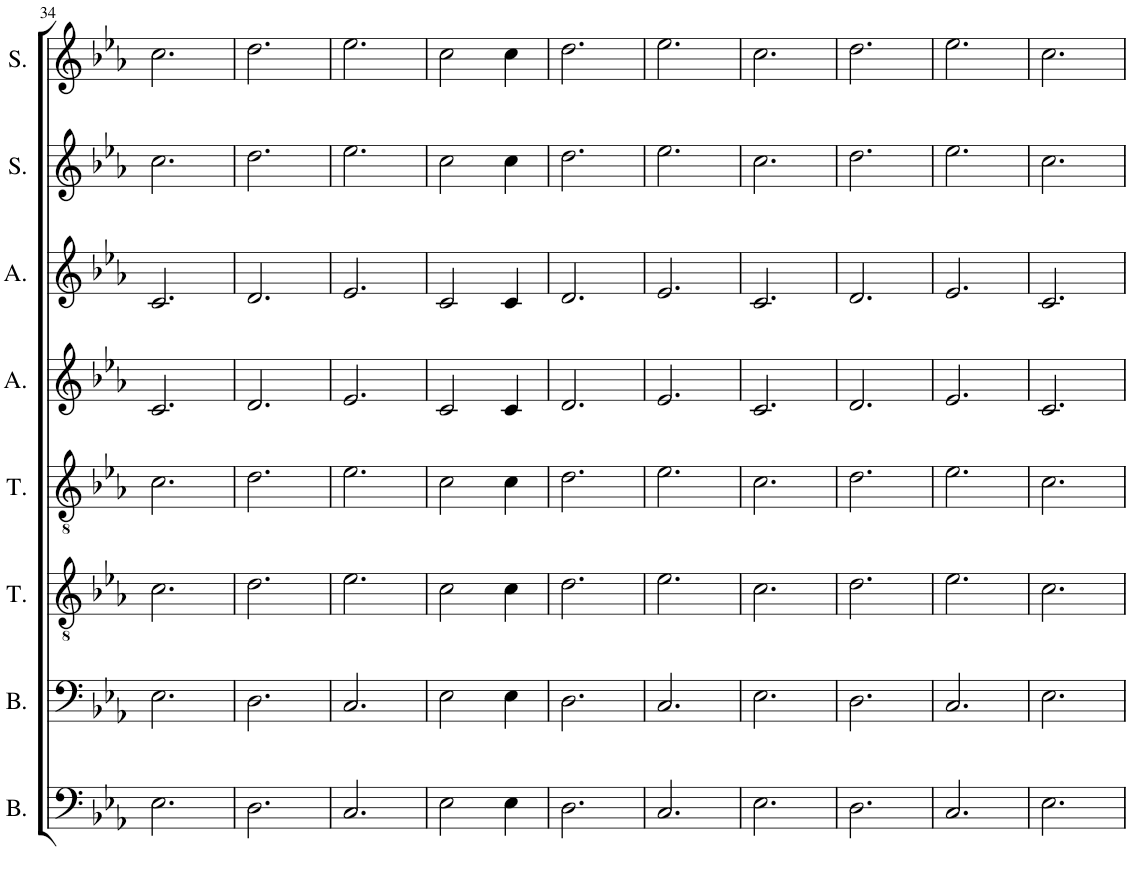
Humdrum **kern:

**kern	**kern	**kern	**kern	**kern	**kern	**kern	**kern
*part8	*part7	*part6	*part5	*part4	*part3	*part2	*part1
*staff8	*staff7	*staff6	*staff5	*staff4	*staff3	*staff2	*staff1
*I"Basse 2	*I"Basse 1	*I"Ténor 2	*I"Ténor 1	*I"Alto 2	*I"Alto 1	*I"Soprano 2	*I"Soprano 1
*I'B.	*I'B.	*I'T.	*I'T.	*I'A.	*I'A.	*I'S.	*I'S.
!!LO:PB:g=z
*clefF4	*clefF4	*clefGv2	*clefGv2	*clefG2	*clefG2	*clefG2	*clefG2
*k[b-e-a-]	*k[b-e-a-]	*k[b-e-a-]	*k[b-e-a-]	*k[b-e-a-]	*k[b-e-a-]	*k[b-e-a-]	*k[b-e-a-]
*M3/4	*M3/4	*M3/4	*M3/4	*M3/4	*M3/4	*M3/4	*M3/4
=34	=34	=34	=34	=34	=34	=34	=34
2.E-\	2.E-\	2.c\	2.c\	2.c/	2.c/	2.cc\	2.cc\
=35	=35	=35	=35	=35	=35	=35	=35
2.D\	2.D\	2.d\	2.d\	2.d/	2.d/	2.dd\	2.dd\
=36	=36	=36	=36	=36	=36	=36	=36
2.C/	2.C/	2.e-\	2.e-\	2.e-/	2.e-/	2.ee-\	2.ee-\
=37	=37	=37	=37	=37	=37	=37	=37
2E-\	2E-\	2c\	2c\	2c/	2c/	2cc\	2cc\
4E-\	4E-\	4c\	4c\	4c/	4c/	4cc\	4cc\
=38	=38	=38	=38	=38	=38	=38	=38
2.D\	2.D\	2.d\	2.d\	2.d/	2.d/	2.dd\	2.dd\
=39	=39	=39	=39	=39	=39	=39	=39
2.C/	2.C/	2.e-\	2.e-\	2.e-/	2.e-/	2.ee-\	2.ee-\
=40	=40	=40	=40	=40	=40	=40	=40
2.E-\	2.E-\	2.c\	2.c\	2.c/	2.c/	2.cc\	2.cc\
=41	=41	=41	=41	=41	=41	=41	=41
2.D\	2.D\	2.d\	2.d\	2.d/	2.d/	2.dd\	2.dd\
=42	=42	=42	=42	=42	=42	=42	=42
2.C/	2.C/	2.e-\	2.e-\	2.e-/	2.e-/	2.ee-\	2.ee-\
=43	=43	=43	=43	=43	=43	=43	=43
2.E-\	2.E-\	2.c\	2.c\	2.c/	2.c/	2.cc\	2.cc\
=	=	=	=	=	=	=	=
*-	*-	*-	*-	*-	*-	*-	*-
